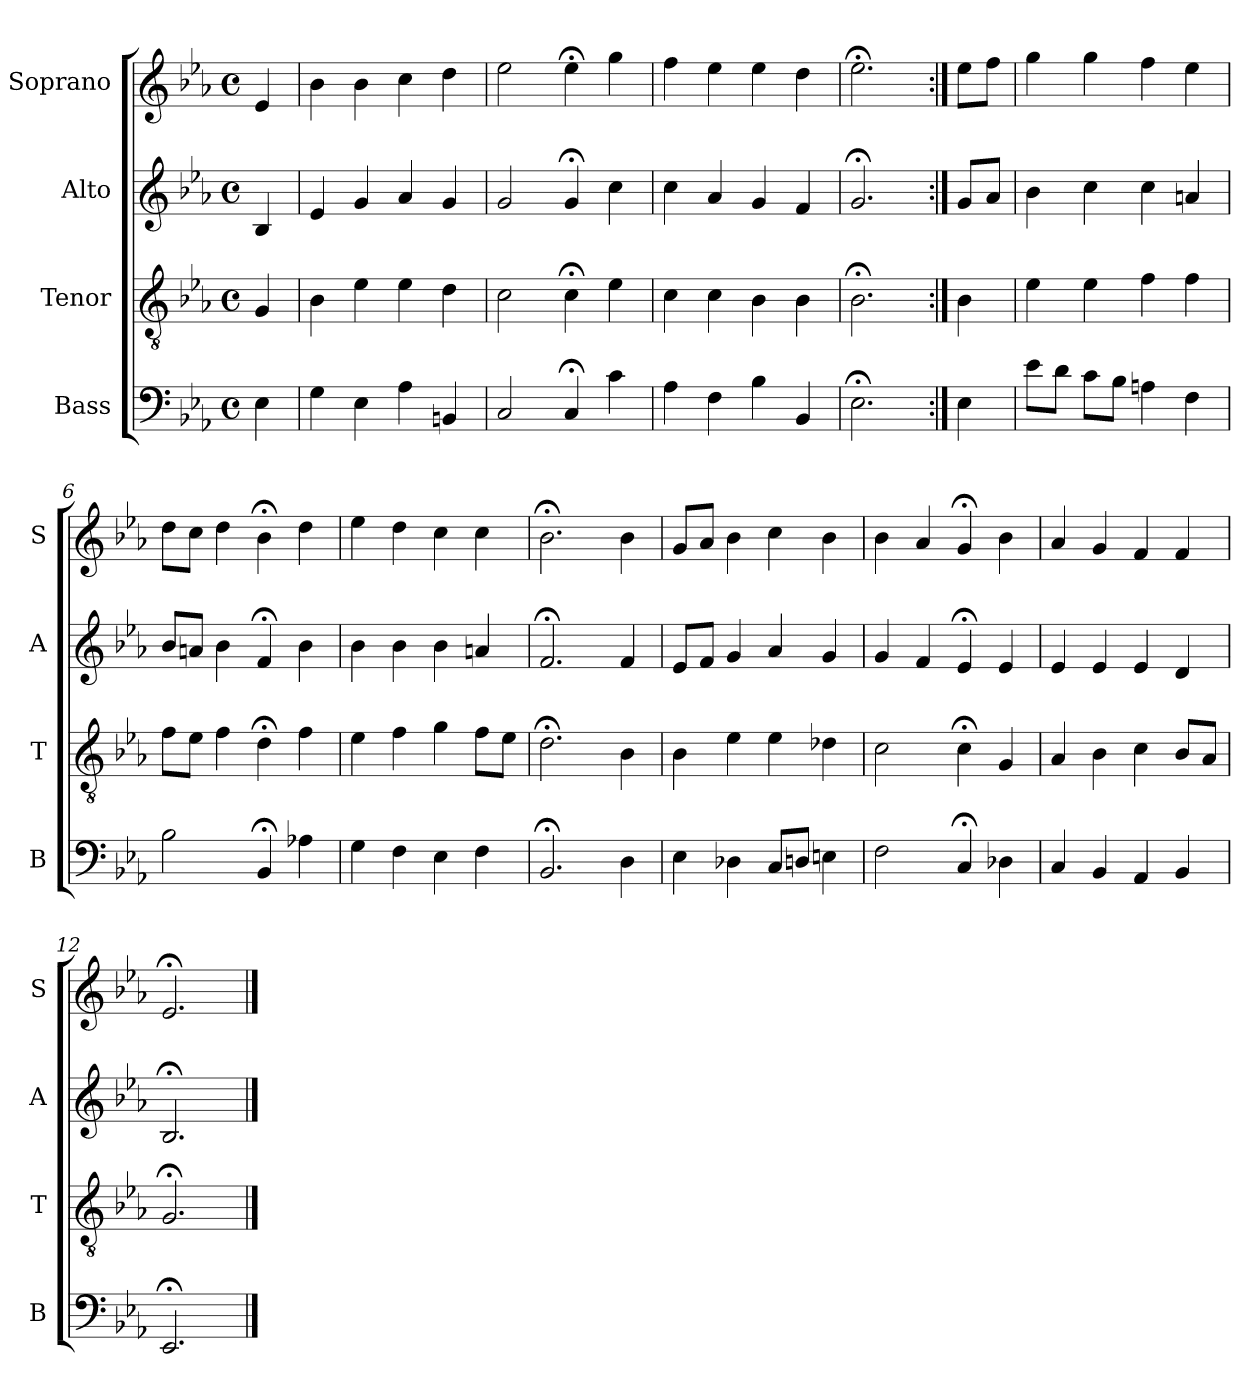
**kern	**kern	**kern	**kern
*part4	*part3	*part2	*part1
*staff4	*staff3	*staff2	*staff1
*I"Bass	*I"Tenor	*I"Alto	*I"Soprano
*I'B	*I'T	*I'A	*I'S
*clefF4	*clefGv2	*clefG2	*clefG2
*k[b-e-a-]	*k[b-e-a-]	*k[b-e-a-]	*k[b-e-a-]
*E-:	*E-:	*E-:	*E-:
*M4/4	*M4/4	*M4/4	*M4/4
*met(c)	*met(c)	*met(c)	*met(c)
*MM100	*MM100	*MM100	*MM100
=	=	=	=
4E-	4G	4B-	4e-
=1	=1	=1	=1
4G	4B-	4e-	4b-
4E-	4e-	4g	4b-
4A-	4e-	4a-	4cc
4BBn	4d	4g	4dd
=2	=2	=2	=2
2C	2c	2g	2ee-
4C;<	4c;<	4g;<	4ee-;<
4c	4e-	4cc	4gg
=3	=3	=3	=3
4A-	4c	4cc	4ff
4F	4c	4a-	4ee-
4B-	4B-	4g	4ee-
4BB-	4B-	4f	4dd
=4	=4	=4	=4
2.E-;<	2.B-;<	2.g;<	2.ee-;<
=:|!	=:|!	=:|!	=:|!
4E-	4B-	8gL	8ee-L
.	.	8a-J	8ffJ
=5	=5	=5	=5
8e-L	4e-	4b-	4gg
8dJ	.	.	.
8cL	4e-	4cc	4gg
8B-J	.	.	.
4An	4f	4cc	4ff
4F	4f	4an	4ee-
=6	=6	=6	=6
2B-	8fL	8b-L	8ddL
.	8e-J	8anJ	8ccJ
.	4f	4b-	4dd
4BB-;<	4d;<	4f;<	4b-;<
4A-X	4f	4b-	4dd
=7	=7	=7	=7
4G	4e-	4b-	4ee-
4F	4f	4b-	4dd
4E-	4g	4b-	4cc
4F	8fL	4an	4cc
.	8e-J	.	.
=8	=8	=8	=8
2.BB-;<	2.d;<	2.f;<	2.b-;<
4D	4B-	4f	4b-
=9	=9	=9	=9
4E-	4B-	8e-L	8gL
.	.	8fJ	8a-J
4D-X	4e-	4g	4b-
8CL	4e-	4a-	4cc
8DnJ	.	.	.
4En	4d-X	4g	4b-
=10	=10	=10	=10
2F	2c	4g	4b-
.	.	4f	4a-
4C;<	4c;<	4e-;<	4g;<
4D-X	4G	4e-	4b-
=11	=11	=11	=11
4C	4A-	4e-	4a-
4BB-	4B-	4e-	4g
4AA-	4c	4e-	4f
4BB-	8B-L	4d	4f
.	8A-J	.	.
=12	=12	=12	=12
2.EE-;<	2.G;<	2.B-;<	2.e-;<
==	==	==	==
*-	*-	*-	*-
